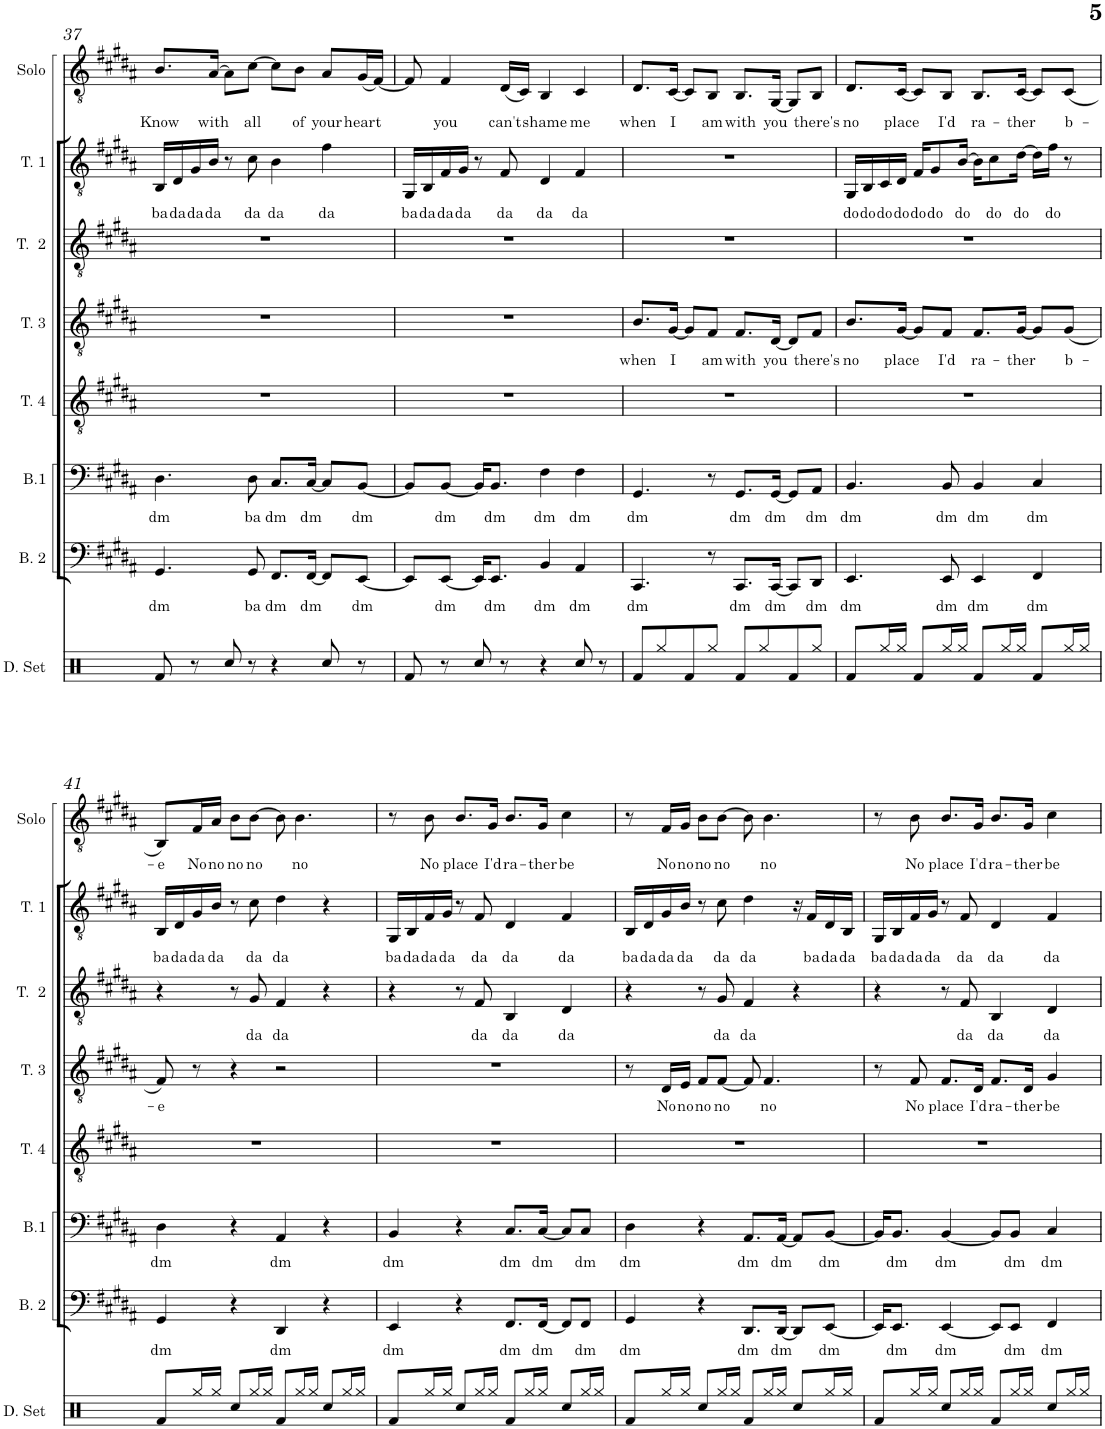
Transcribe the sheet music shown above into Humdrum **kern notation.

**kern	**kern	**text	**kern	**text	**kern	**kern	**text	**kern	**text	**kern	**text	**kern	**text
*part8	*part7	*part7	*part6	*part6	*part5	*part4	*part4	*part3	*part3	*part2	*part2	*part1	*part1
*staff8	*staff7	*staff7	*staff6	*staff6	*staff5	*staff4	*staff4	*staff3	*staff3	*staff2	*staff2	*staff1	*staff1
*I"Drumset	*I"Bass 2 (Cello/Piano)	*	*I"Bass 1 (Cello/Piano Harmony)	*	*I"Tenor 4 (Vocal Harmony 2)	*I"Tenor 3 (Vocal Harmony 1)	*	*I"Tenor 2 (Violin Melody 2)	*	*I"Tenor 1 (Violin Melody 1)	*	*I"Solo	*
*I'D. Set	*I'B. 2	*	*I'B.1	*	*I'T. 4	*I'T. 3	*	*I'T.  2	*	*I'T. 1	*	*I'Solo	*
!!LO:PB:g=z
*clefX	*clefF4	*	*clefF4	*	*clefGv2	*clefGv2	*	*clefGv2	*	*clefGv2	*	*clefGv2	*
*k[f#c#g#d#a#]	*k[f#c#g#d#a#]	*	*k[f#c#g#d#a#]	*	*k[f#c#g#d#a#]	*k[f#c#g#d#a#]	*	*k[f#c#g#d#a#]	*	*k[f#c#g#d#a#]	*	*k[f#c#g#d#a#]	*
*M4/4	*M4/4	*	*M4/4	*	*M4/4	*M4/4	*	*M4/4	*	*M4/4	*	*M4/4	*
=37	=37	=37	=37	=37	=37	=37	=37	=37	=37	=37	=37	=37	=37
!	!	!LO:LY:b	!	!LO:LY:b	!	!	!	!	!	!	!LO:LY:b	!	!LO:LY:b
8Rf/	4.GG#/	dm	4.D#\	dm	1r	1r	.	1r	.	16BB/LL	ba	8.B/L	Know
!	!	!	!	!	!	!	!	!	!	!	!LO:LY:b	!	!
.	.	.	.	.	.	.	.	.	.	16D#/	da	.	.
!	!	!	!	!	!	!	!	!	!	!	!LO:LY:b	!	!
8r	.	.	.	.	.	.	.	.	.	16G#/	da	.	.
!	!	!	!	!	!	!	!	!	!	!	!LO:LY:b	!	!LO:LY:b
.	.	.	.	.	.	.	.	.	.	16B/JJ	da	[16A#/Jk	with
8Rcc/	.	.	.	.	.	.	.	.	.	8r	.	8A#\L]	.
!	!	!LO:LY:b	!	!LO:LY:b	!	!	!	!	!	!	!LO:LY:b	!	!LO:LY:b
8r	8GG#/	ba	8D#\	ba	.	.	.	.	.	8c#\	da	[8c#\J	all
!	!	!LO:LY:b	!	!LO:LY:b	!	!	!	!	!	!	!LO:LY:b	!	!
4r	8.FF#/L	dm	8.C#/L	dm	.	.	.	.	.	4B\	da	8c#\L]	.
!	!	!	!	!	!	!	!	!	!	!	!	!	!LO:LY:b
.	.	.	.	.	.	.	.	.	.	.	.	8B\J	of
!	!	!LO:LY:b	!	!LO:LY:b	!	!	!	!	!	!	!	!	!
.	[16FF#/Jk	dm	[16C#/Jk	dm	.	.	.	.	.	.	.	.	.
!	!	!	!	!	!	!	!	!	!	!	!LO:LY:b	!	!LO:LY:b
8Rcc/	8FF#/L]	.	8C#/L]	.	.	.	.	.	.	4f#\	da	8A#/L	your
!	!	!LO:LY:b	!	!LO:LY:b	!	!	!	!	!	!	!	!	!LO:LY:b
8r	[8EE/J	dm	[8BB/J	dm	.	.	.	.	.	.	.	(16G#/L	heart
.	.	.	.	.	.	.	.	.	.	.	.	[16F#/JJ)	.
=38	=38	=38	=38	=38	=38	=38	=38	=38	=38	=38	=38	=38	=38
!	!	!	!	!	!	!	!	!	!	!	!LO:LY:b	!	!
8Rf/	8EE/L]	.	8BB/L]	.	1r	1r	.	1r	.	16GG#/LL	ba	8F#/]	.
!	!	!	!	!	!	!	!	!	!	!	!LO:LY:b	!	!
.	.	.	.	.	.	.	.	.	.	16BB/	da	.	.
!	!	!LO:LY:b	!	!LO:LY:b	!	!	!	!	!	!	!LO:LY:b	!	!LO:LY:b
8r	[8EE/J	dm	[8BB/J	dm	.	.	.	.	.	16F#/	da	4F#/	you
!	!	!	!	!	!	!	!	!	!	!	!LO:LY:b	!	!
.	.	.	.	.	.	.	.	.	.	16G#/JJ	da	.	.
8Rcc/	16EE/KL]	.	16BB/KL]	.	.	.	.	.	.	8r	.	.	.
!	!	!LO:LY:b	!	!LO:LY:b	!	!	!	!	!	!	!	!	!
.	8.EE/J	dm	8.BB/J	dm	.	.	.	.	.	.	.	.	.
!	!	!	!	!	!	!	!	!	!	!	!LO:LY:b	!	!LO:LY:b
8r	.	.	.	.	.	.	.	.	.	8F#/	da	(16D#/LL	can't
.	.	.	.	.	.	.	.	.	.	.	.	16C#/JJ)	.
!	!	!LO:LY:b	!	!LO:LY:b	!	!	!	!	!	!	!LO:LY:b	!	!LO:LY:b
4r	4BB/	dm	4F#\	dm	.	.	.	.	.	4D#/	da	4BB/	shame
!	!	!LO:LY:b	!	!LO:LY:b	!	!	!	!	!	!	!LO:LY:b	!	!LO:LY:b
8Rcc/	4AA#/	dm	4F#\	dm	.	.	.	.	.	4F#/	da	4C#/	me
8r	.	.	.	.	.	.	.	.	.	.	.	.	.
=39	=39	=39	=39	=39	=39	=39	=39	=39	=39	=39	=39	=39	=39
!	!	!LO:LY:b	!	!LO:LY:b	!	!	!LO:LY:b	!	!	!	!	!	!LO:LY:b
8Rf/L	4.CC#/	dm	4.GG#/	dm	1r	8.B/L	when	1r	.	1r	.	8.D#/L	when
8Rgg/	.	.	.	.	.	.	.	.	.	.	.	.	.
!	!	!	!	!	!	!	!LO:LY:b	!	!	!	!	!	!LO:LY:b
.	.	.	.	.	.	[16G#/Jk	I	.	.	.	.	[16C#/Jk	I
8Rf/	.	.	.	.	.	8G#/L]	.	.	.	.	.	8C#/L]	.
!	!	!	!	!	!	!	!LO:LY:b	!	!	!	!	!	!LO:LY:b
8Rgg/J	8r	.	8r	.	.	8F#/J	am	.	.	.	.	8BB/J	am
!	!	!LO:LY:b	!	!LO:LY:b	!	!	!LO:LY:b	!	!	!	!	!	!LO:LY:b
8Rf/L	8.CC#/L	dm	8.GG#/L	dm	.	8.F#/L	with	.	.	.	.	8.BB/L	with
8Rgg/	.	.	.	.	.	.	.	.	.	.	.	.	.
!	!	!LO:LY:b	!	!LO:LY:b	!	!	!LO:LY:b	!	!	!	!	!	!LO:LY:b
.	[16CC#/Jk	dm	[16GG#/Jk	dm	.	[16D#/Jk	you	.	.	.	.	[16GG#/Jk	you
8Rf/	8CC#/L]	.	8GG#/L]	.	.	8D#/L]	.	.	.	.	.	8GG#/L]	.
!	!	!LO:LY:b	!	!LO:LY:b	!	!	!LO:LY:b	!	!	!	!	!	!LO:LY:b
8Rgg/J	8DD#/J	dm	8AA#/J	dm	.	8F#/J	there's	.	.	.	.	8BB/J	there's
=40	=40	=40	=40	=40	=40	=40	=40	=40	=40	=40	=40	=40	=40
!	!	!LO:LY:b	!	!LO:LY:b	!	!	!LO:LY:b	!	!	!	!LO:LY:b	!	!LO:LY:b
8Rf/L	4.EE/	dm	4.BB/	dm	1r	8.B/L	no	1r	.	16GG#/LL	do	8.D#/L	no
!	!	!	!	!	!	!	!	!	!	!	!LO:LY:b	!	!
.	.	.	.	.	.	.	.	.	.	16BB/	do	.	.
!	!	!	!	!	!	!	!	!	!	!	!LO:LY:b	!	!
16Rgg/L	.	.	.	.	.	.	.	.	.	16C#/	do	.	.
!	!	!	!	!	!	!	!LO:LY:b	!	!	!	!LO:LY:b	!	!LO:LY:b
16Rgg/JJ	.	.	.	.	.	[16G#/Jk	place	.	.	16D#/JJ	do	[16C#/Jk	place
!	!	!	!	!	!	!	!	!	!	!	!LO:LY:b	!	!
8Rf/L	.	.	.	.	.	8G#/L]	.	.	.	16F#/KL	do	8C#/L]	.
!	!	!	!	!	!	!	!	!	!	!	!LO:LY:b	!	!
.	.	.	.	.	.	.	.	.	.	8G#/	do	.	.
!	!	!LO:LY:b	!	!LO:LY:b	!	!	!LO:LY:b	!	!	!	!	!	!LO:LY:b
16Rgg/L	8EE/	dm	8BB/	dm	.	8F#/J	I'd	.	.	.	.	8BB/J	I'd
!	!	!	!	!	!	!	!	!	!	!	!LO:LY:b	!	!
16Rgg/JJ	.	.	.	.	.	.	.	.	.	[16B/Jk	do	.	.
!	!	!LO:LY:b	!	!LO:LY:b	!	!	!LO:LY:b	!	!	!	!	!	!LO:LY:b
8Rf/L	4EE/	dm	4BB/	dm	.	8.F#/L	ra-	.	.	16B\KL]	.	8.BB/L	ra-
!	!	!	!	!	!	!	!	!	!	!	!LO:LY:b	!	!
.	.	.	.	.	.	.	.	.	.	8c#\	do	.	.
16Rgg/L	.	.	.	.	.	.	.	.	.	.	.	.	.
!	!	!	!	!	!	!	!LO:LY:b	!	!	!	!LO:LY:b	!	!LO:LY:b
16Rgg/JJ	.	.	.	.	.	[16G#/Jk	-ther	.	.	[16d#\Jk	do	[16C#/Jk	-ther
!	!	!LO:LY:b	!	!LO:LY:b	!	!	!	!	!	!	!	!	!
8Rf/L	4FF#/	dm	4C#/	dm	.	8G#/L]	.	.	.	16d#\LL]	.	8C#/L]	.
!	!	!	!	!	!	!	!	!	!	!	!LO:LY:b	!	!
.	.	.	.	.	.	.	.	.	.	16f#\JJ	do	.	.
!	!	!	!	!	!	!	!LO:LY:b	!	!	!	!	!	!LO:LY:b
16Rgg/L	.	.	.	.	.	(8G#/J	b-	.	.	8r	.	(8C#/J	b-
16Rgg/JJ	.	.	.	.	.	.	.	.	.	.	.	.	.
!!LO:LB:g=z
=41	=41	=41	=41	=41	=41	=41	=41	=41	=41	=41	=41	=41	=41
!	!	!LO:LY:b	!	!LO:LY:b	!	!	!LO:LY:b	!	!	!	!LO:LY:b	!	!LO:LY:b
8Rf/L	4GG#/	dm	4D#\	dm	1r	8F#/)	-e	4r	.	16BB/LL	ba	8BB/L)	-e
!	!	!	!	!	!	!	!	!	!	!	!LO:LY:b	!	!
.	.	.	.	.	.	.	.	.	.	16D#/	da	.	.
!	!	!	!	!	!	!	!	!	!	!	!LO:LY:b	!	!LO:LY:b
16Rgg/L	.	.	.	.	.	8r	.	.	.	16G#/	da	16F#/L	No
!	!	!	!	!	!	!	!	!	!	!	!LO:LY:b	!	!LO:LY:b
16Rgg/JJ	.	.	.	.	.	.	.	.	.	16B/JJ	da	16A#/JJ	no
!	!	!	!	!	!	!	!	!	!	!	!	!	!LO:LY:b
8Rcc/L	4r	.	4r	.	.	4r	.	8r	.	8r	.	8B\L	no
!	!	!	!	!	!	!	!	!	!LO:LY:b	!	!LO:LY:b	!	!LO:LY:b
16Rgg/L	.	.	.	.	.	.	.	8G#/	da	8c#\	da	[8B\J	no
16Rgg/JJ	.	.	.	.	.	.	.	.	.	.	.	.	.
!	!	!LO:LY:b	!	!LO:LY:b	!	!	!	!	!LO:LY:b	!	!LO:LY:b	!	!
8Rf/L	4DD#/	dm	4AA#/	dm	.	2r	.	4F#/	da	4d#\	da	8B\]	.
!	!	!	!	!	!	!	!	!	!	!	!	!	!LO:LY:b
16Rgg/L	.	.	.	.	.	.	.	.	.	.	.	4.B\	no
16Rgg/JJ	.	.	.	.	.	.	.	.	.	.	.	.	.
8Rcc/L	4r	.	4r	.	.	.	.	4r	.	4r	.	.	.
16Rgg/L	.	.	.	.	.	.	.	.	.	.	.	.	.
16Rgg/JJ	.	.	.	.	.	.	.	.	.	.	.	.	.
=42	=42	=42	=42	=42	=42	=42	=42	=42	=42	=42	=42	=42	=42
!	!	!LO:LY:b	!	!LO:LY:b	!	!	!	!	!	!	!LO:LY:b	!	!
8Rf/L	4EE/	dm	4BB/	dm	1r	1r	.	4r	.	16GG#/LL	ba	8r	.
!	!	!	!	!	!	!	!	!	!	!	!LO:LY:b	!	!
.	.	.	.	.	.	.	.	.	.	16BB/	da	.	.
!	!	!	!	!	!	!	!	!	!	!	!LO:LY:b	!	!LO:LY:b
16Rgg/L	.	.	.	.	.	.	.	.	.	16F#/	da	8B\	No
!	!	!	!	!	!	!	!	!	!	!	!LO:LY:b	!	!
16Rgg/JJ	.	.	.	.	.	.	.	.	.	16G#/JJ	da	.	.
!	!	!	!	!	!	!	!	!	!	!	!	!	!LO:LY:b
8Rcc/L	4r	.	4r	.	.	.	.	8r	.	8r	.	8.B/L	place
!	!	!	!	!	!	!	!	!	!LO:LY:b	!	!LO:LY:b	!	!
16Rgg/L	.	.	.	.	.	.	.	8F#/	da	8F#/	da	.	.
!	!	!	!	!	!	!	!	!	!	!	!	!	!LO:LY:b
16Rgg/JJ	.	.	.	.	.	.	.	.	.	.	.	16G#/Jk	I'd
!	!	!LO:LY:b	!	!LO:LY:b	!	!	!	!	!LO:LY:b	!	!LO:LY:b	!	!LO:LY:b
8Rf/L	8.FF#/L	dm	8.C#/L	dm	.	.	.	4BB/	da	4D#/	da	8.B/L	ra-
16Rgg/L	.	.	.	.	.	.	.	.	.	.	.	.	.
!	!	!LO:LY:b	!	!LO:LY:b	!	!	!	!	!	!	!	!	!LO:LY:b
16Rgg/JJ	[16FF#/Jk	dm	[16C#/Jk	dm	.	.	.	.	.	.	.	16G#/Jk	-ther
!	!	!	!	!	!	!	!	!	!LO:LY:b	!	!LO:LY:b	!	!LO:LY:b
8Rcc/L	8FF#/L]	.	8C#/L]	.	.	.	.	4D#/	da	4F#/	da	4c#\	be
!	!	!LO:LY:b	!	!LO:LY:b	!	!	!	!	!	!	!	!	!
16Rgg/L	8FF#/J	dm	8C#/J	dm	.	.	.	.	.	.	.	.	.
16Rgg/JJ	.	.	.	.	.	.	.	.	.	.	.	.	.
=43	=43	=43	=43	=43	=43	=43	=43	=43	=43	=43	=43	=43	=43
!	!	!LO:LY:b	!	!LO:LY:b	!	!	!	!	!	!	!LO:LY:b	!	!
8Rf/L	4GG#/	dm	4D#\	dm	1r	8r	.	4r	.	16BB/LL	ba	8r	.
!	!	!	!	!	!	!	!	!	!	!	!LO:LY:b	!	!
.	.	.	.	.	.	.	.	.	.	16D#/	da	.	.
!	!	!	!	!	!	!	!LO:LY:b	!	!	!	!LO:LY:b	!	!LO:LY:b
16Rgg/L	.	.	.	.	.	16D#/LL	No	.	.	16G#/	da	16F#/LL	No
!	!	!	!	!	!	!	!LO:LY:b	!	!	!	!LO:LY:b	!	!LO:LY:b
16Rgg/JJ	.	.	.	.	.	16E/JJ	no	.	.	16B/JJ	da	16G#/JJ	no
!	!	!	!	!	!	!	!LO:LY:b	!	!	!	!	!	!LO:LY:b
8Rcc/L	4r	.	4r	.	.	8F#/L	no	8r	.	8r	.	8B\L	no
!	!	!	!	!	!	!	!LO:LY:b	!	!LO:LY:b	!	!LO:LY:b	!	!LO:LY:b
16Rgg/L	.	.	.	.	.	[8F#/J	no	8G#/	da	8c#\	da	[8B\J	no
16Rgg/JJ	.	.	.	.	.	.	.	.	.	.	.	.	.
!	!	!LO:LY:b	!	!LO:LY:b	!	!	!	!	!LO:LY:b	!	!LO:LY:b	!	!
8Rf/L	8.DD#/L	dm	8.AA#/L	dm	.	8F#/]	.	4F#/	da	4d#\	da	8B\]	.
!	!	!	!	!	!	!	!LO:LY:b	!	!	!	!	!	!LO:LY:b
16Rgg/L	.	.	.	.	.	4.F#/	no	.	.	.	.	4.B\	no
!	!	!LO:LY:b	!	!LO:LY:b	!	!	!	!	!	!	!	!	!
16Rgg/JJ	[16DD#/Jk	dm	[16AA#/Jk	dm	.	.	.	.	.	.	.	.	.
8Rcc/L	8DD#/L]	.	8AA#/L]	.	.	.	.	4r	.	16r	.	.	.
!	!	!	!	!	!	!	!	!	!	!	!LO:LY:b	!	!
.	.	.	.	.	.	.	.	.	.	16F#/LL	ba	.	.
!	!	!LO:LY:b	!	!LO:LY:b	!	!	!	!	!	!	!LO:LY:b	!	!
16Rgg/L	[8EE/J	dm	[8BB/J	dm	.	.	.	.	.	16D#/	da	.	.
!	!	!	!	!	!	!	!	!	!	!	!LO:LY:b	!	!
16Rgg/JJ	.	.	.	.	.	.	.	.	.	16BB/JJ	da	.	.
=44	=44	=44	=44	=44	=44	=44	=44	=44	=44	=44	=44	=44	=44
!	!	!	!	!	!	!	!	!	!	!	!LO:LY:b	!	!
8Rf/L	16EE/KL]	.	16BB/KL]	.	1r	8r	.	4r	.	16GG#/LL	ba	8r	.
!	!	!LO:LY:b	!	!LO:LY:b	!	!	!	!	!	!	!LO:LY:b	!	!
.	8.EE/J	dm	8.BB/J	dm	.	.	.	.	.	16BB/	da	.	.
!	!	!	!	!	!	!	!LO:LY:b	!	!	!	!LO:LY:b	!	!LO:LY:b
16Rgg/L	.	.	.	.	.	8F#/	No	.	.	16F#/	da	8B\	No
!	!	!	!	!	!	!	!	!	!	!	!LO:LY:b	!	!
16Rgg/JJ	.	.	.	.	.	.	.	.	.	16G#/JJ	da	.	.
!	!	!LO:LY:b	!	!LO:LY:b	!	!	!LO:LY:b	!	!	!	!	!	!LO:LY:b
8Rcc/L	[4EE/	dm	[4BB/	dm	.	8.F#/L	place	8r	.	8r	.	8.B/L	place
!	!	!	!	!	!	!	!	!	!LO:LY:b	!	!LO:LY:b	!	!
16Rgg/L	.	.	.	.	.	.	.	8F#/	da	8F#/	da	.	.
!	!	!	!	!	!	!	!LO:LY:b	!	!	!	!	!	!LO:LY:b
16Rgg/JJ	.	.	.	.	.	16D#/Jk	I'd	.	.	.	.	16G#/Jk	I'd
!	!	!	!	!	!	!	!LO:LY:b	!	!LO:LY:b	!	!LO:LY:b	!	!LO:LY:b
8Rf/L	8EE/L]	.	8BB/L]	.	.	8.F#/L	ra-	4BB/	da	4D#/	da	8.B/L	ra-
!	!	!LO:LY:b	!	!LO:LY:b	!	!	!	!	!	!	!	!	!
16Rgg/L	8EE/J	dm	8BB/J	dm	.	.	.	.	.	.	.	.	.
!	!	!	!	!	!	!	!LO:LY:b	!	!	!	!	!	!LO:LY:b
16Rgg/JJ	.	.	.	.	.	16D#/Jk	-ther	.	.	.	.	16G#/Jk	-ther
!	!	!LO:LY:b	!	!LO:LY:b	!	!	!LO:LY:b	!	!LO:LY:b	!	!LO:LY:b	!	!LO:LY:b
8Rcc/L	4FF#/	dm	4C#/	dm	.	4G#/	be	4D#/	da	4F#/	da	4c#\	be
16Rgg/L	.	.	.	.	.	.	.	.	.	.	.	.	.
16Rgg/JJ	.	.	.	.	.	.	.	.	.	.	.	.	.
=	=	=	=	=	=	=	=	=	=	=	=	=	=
*-	*-	*-	*-	*-	*-	*-	*-	*-	*-	*-	*-	*-	*-
